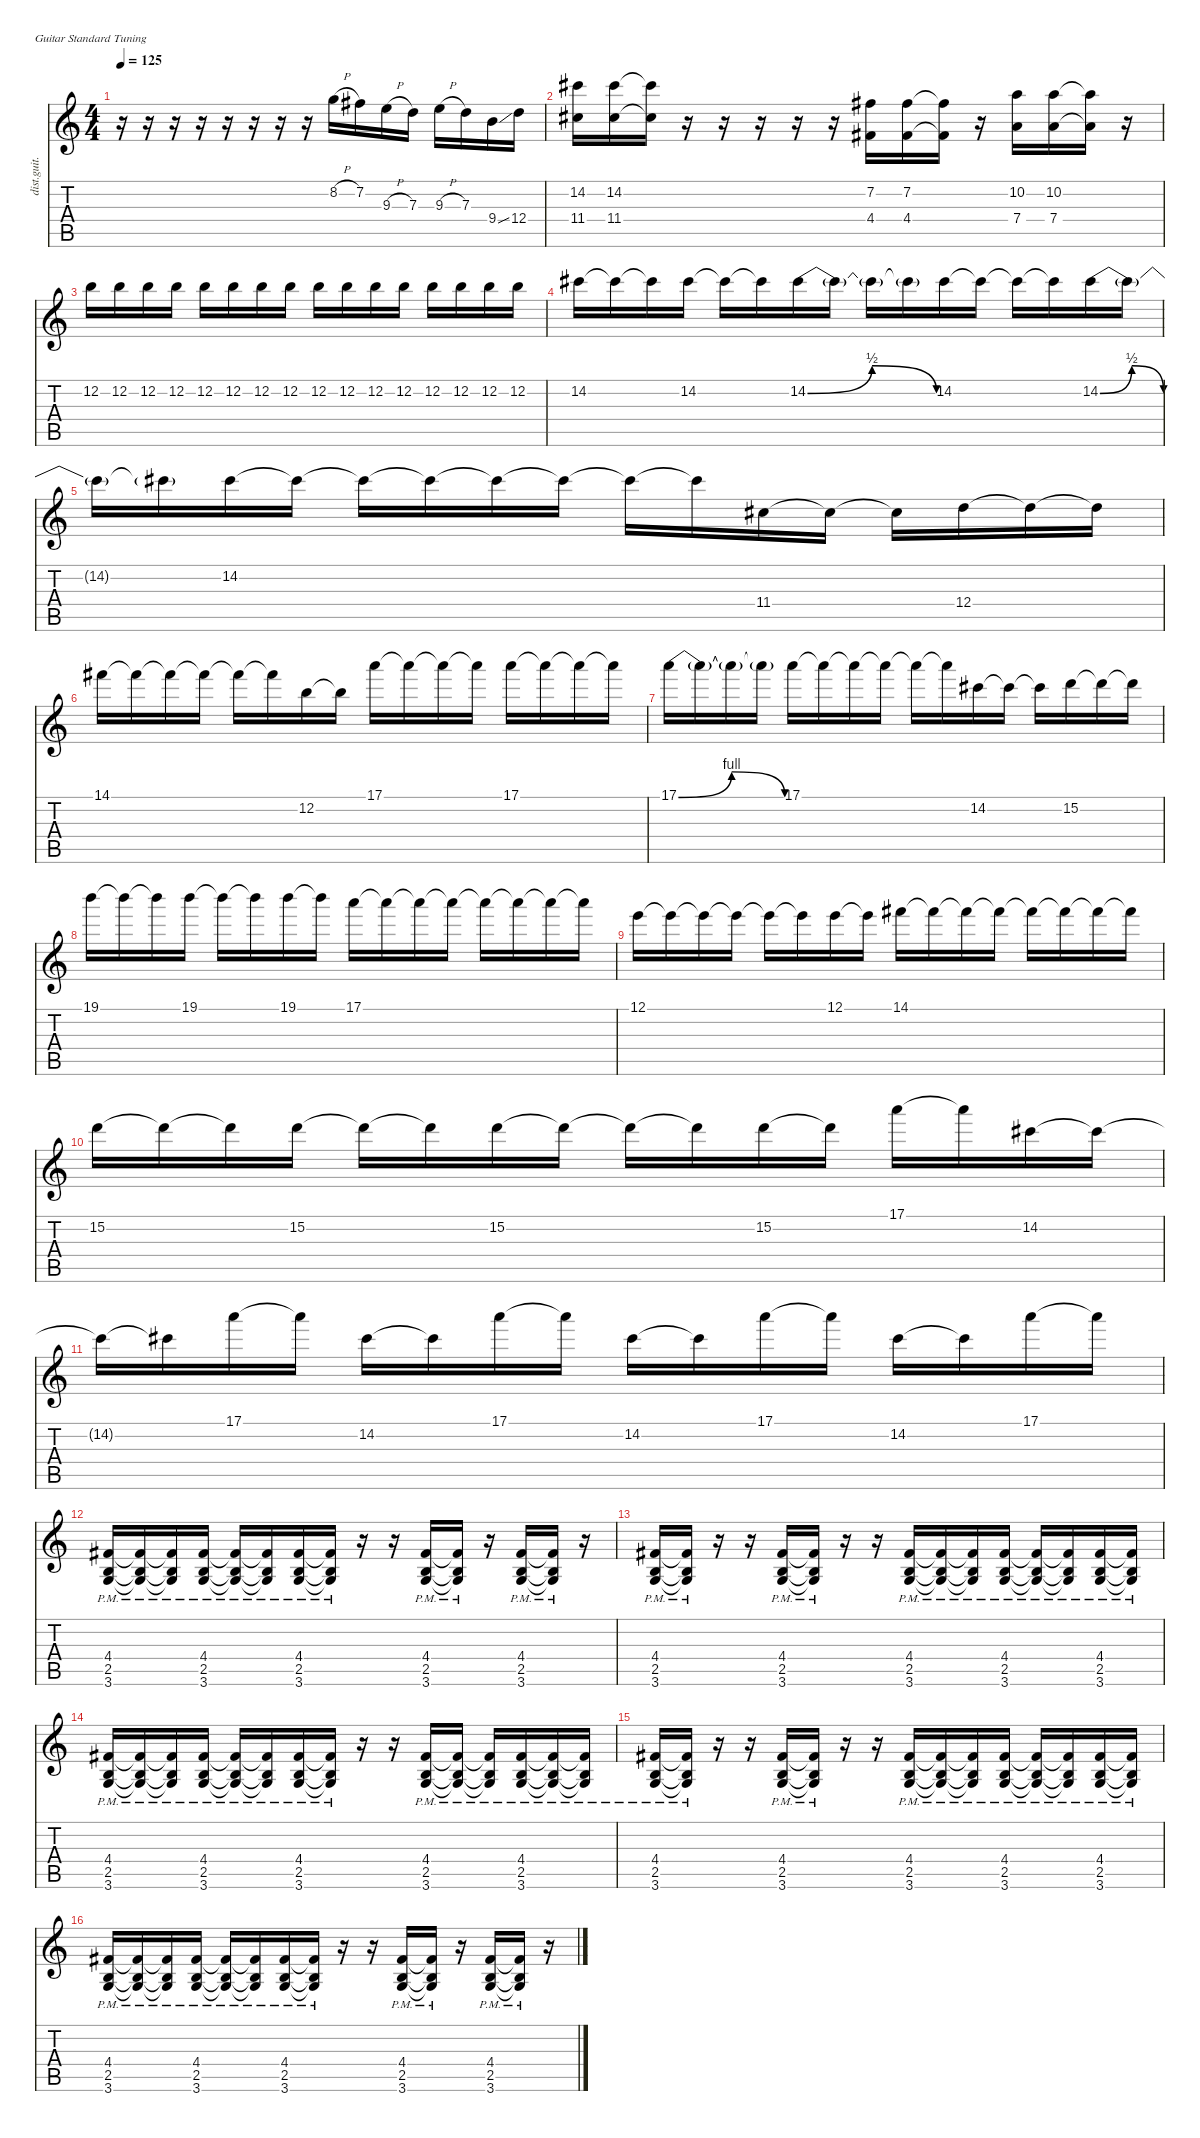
\defaultSystemsLayout 4
\hideDynamics
\bracketExtendMode nobrackets
\otherSystemsTrackNameOrientation horizontal
\track ("R" "dist.guit.") {instrument distortionguitar}
\staff {score tabs}
\tuning (E4 B3 G3 D3 A2 E2)
\ts (4 4)
\tempo 125
\clef g2
\ks c
r.16{dy mf beam Down} r.16{beam Down} r.16{beam Down} r.16{beam Down} r.16{beam Down} r.16{beam Down} r.16{beam Down} r.16{beam Down} 8.2{h}.16{beam Down} 7.2{acc #}.16{beam Down} 9.3{h}.16{beam Down} 7.3.16{beam Down} 9.3{h}.16{beam Down} 7.3.16{beam Down} 9.4{ss}.16{beam Down} 12.4.16{beam Down} |
(11.4{acc #} 14.2{acc #}).16{beam Down} (11.4{acc #} 14.2{acc #}).16{beam Down} (11.4{t acc #} 14.2{t acc #}).16{beam Down} r.16{beam Down} r.16{beam Down} r.16{beam Down} r.16{beam Down} r.16{beam Down} (4.4{acc #} 7.2{acc #}).16{beam Down} (4.4{acc #} 7.2{acc #}).16{beam Down} (4.4{t acc #} 7.2{t acc #}).16{beam Down} r.16{beam Down} (7.4 10.2).16{beam Down} (10.2 7.4).16{beam Down} (10.2{t} 7.4{t}).16{beam Down} r.16{beam Down} |
12.2.16{beam Down} 12.2.16{beam Down} 12.2.16{beam Down} 12.2.16{beam Down} 12.2.16{beam Down} 12.2.16{beam Down} 12.2.16{beam Down} 12.2.16{beam Down} 12.2.16{beam Down} 12.2.16{beam Down} 12.2.16{beam Down} 12.2.16{beam Down} 12.2.16{beam Down} 12.2.16{beam Down} 12.2.16{beam Down} 12.2.16{beam Down} |
14.2{acc #}.16{beam Down} 14.2{t acc #}.16{beam Down} 14.2{t acc #}.16{beam Down} 14.2{acc #}.16{beam Down} 14.2{t acc #}.16{beam Down} 14.2{t acc #}.16{beam Down} 14.2{be (bendrelease 0 0 9 2 20.4 2 30 0) acc #}.16{beam Down} 14.2{t acc #}.16{beam Down} 14.2{t acc #}.16{beam Down} 14.2{t acc #}.16{beam Down} 14.2{acc #}.16{beam Down} 14.2{t acc #}.16{beam Down} 14.2{t acc #}.16{beam Down} 14.2{t acc #}.16{beam Down} 14.2{be (bendrelease 0 0 10.2 2 20.4 2 30 0) acc #}.16{beam Down} 14.2{t acc #}.16{beam Down} |
14.2{t acc #}.16{beam Down} 14.2{t acc #}.16{beam Down} 14.2{acc #}.16{beam Down} 14.2{t acc #}.16{beam Down} 14.2{t acc #}.16{beam Down} 14.2{t acc #}.16{beam Down} 14.2{t acc #}.16{beam Down} 14.2{t acc #}.16{beam Down} 14.2{t acc #}.16{beam Down} 14.2{t acc #}.16{beam Down} 11.4{acc #}.16{beam Down} 11.4{t acc #}.16{beam Down} 11.4{t acc #}.16{beam Down} 12.4.16{beam Down} 12.4{t}.16{beam Down} 12.4{t}.16{beam Down} |
14.1{acc #}.16{beam Down} 14.1{t acc #}.16{beam Down} 14.1{t acc #}.16{beam Down} 14.1{t acc #}.16{beam Down} 14.1{t acc #}.16{beam Down} 14.1{t acc #}.16{beam Down} 12.2.16{beam Down} 12.2{t}.16{beam Down} 17.1.16{beam Down} 17.1{t}.16{beam Down} 17.1{t}.16{beam Down} 17.1{t}.16{beam Down} 17.1.16{beam Down} 17.1{t}.16{beam Down} 17.1{t}.16{beam Down} 17.1{t}.16{beam Down} |
17.1{be (bendrelease 0 0 9.6 4 20.4 4 30 0)}.16{beam Down} 17.1{t}.16{beam Down} 17.1{t}.16{beam Down} 17.1{t}.16{beam Down} 17.1.16{beam Down} 17.1{t}.16{beam Down} 17.1{t}.16{beam Down} 17.1{t}.16{beam Down} 17.1{t}.16{beam Down} 17.1{t}.16{beam Down} 14.2{acc #}.16{beam Down} 14.2{t acc #}.16{beam Down} 14.2{t acc #}.16{beam Down} 15.2.16{beam Down} 15.2{t}.16{beam Down} 15.2{t}.16{beam Down} |
19.1.16{beam Down} 19.1{t}.16{beam Down} 19.1{t}.16{beam Down} 19.1.16{beam Down} 19.1{t}.16{beam Down} 19.1{t}.16{beam Down} 19.1.16{beam Down} 19.1{t}.16{beam Down} 17.1.16{beam Down} 17.1{t}.16{beam Down} 17.1{t}.16{beam Down} 17.1{t}.16{beam Down} 17.1{t}.16{beam Down} 17.1{t}.16{beam Down} 17.1{t}.16{beam Down} 17.1{t}.16{beam Down} |
12.1.16{beam Down} 12.1{t}.16{beam Down} 12.1{t}.16{beam Down} 12.1{t}.16{beam Down} 12.1{t}.16{beam Down} 12.1{t}.16{beam Down} 12.1.16{beam Down} 12.1{t}.16{beam Down} 14.1{acc #}.16{beam Down} 14.1{t acc #}.16{beam Down} 14.1{t acc #}.16{beam Down} 14.1{t acc #}.16{beam Down} 14.1{t acc #}.16{beam Down} 14.1{t acc #}.16{beam Down} 14.1{t acc #}.16{beam Down} 14.1{t acc #}.16{beam Down} |
15.2.16{beam Down} 15.2{t}.16{beam Down} 15.2{t}.16{beam Down} 15.2.16{beam Down} 15.2{t}.16{beam Down} 15.2{t}.16{beam Down} 15.2.16{beam Down} 15.2{t}.16{beam Down} 15.2{t}.16{beam Down} 15.2{t}.16{beam Down} 15.2.16{beam Down} 15.2{t}.16{beam Down} 17.1.16{beam Down} 17.1{t}.16{beam Down} 14.2{acc #}.16{beam Down} 14.2{t acc #}.16{beam Down} |
14.2{t acc #}.16{beam Down} 14.2{t acc #}.16{beam Down} 17.1.16{beam Down} 17.1{t}.16{beam Down} 14.2{acc #}.16{beam Down} 14.2{t acc #}.16{beam Down} 17.1.16{beam Down} 17.1{t}.16{beam Down} 14.2{acc #}.16{beam Down} 14.2{t acc #}.16{beam Down} 17.1.16{beam Down} 17.1{t}.16{beam Down} 14.2{acc #}.16{beam Down} 14.2{t acc #}.16{beam Down} 17.1.16{beam Down} 17.1{t}.16{beam Down} |
(2.5{pm} 4.4{pm acc #} 3.6{pm}).16{beam Up} (2.5{pm t} 4.4{pm t acc #} 3.6{pm t}).16{beam Up} (2.5{pm t} 4.4{pm t acc #} 3.6{pm t}).16{beam Up} (2.5{pm} 4.4{pm acc #} 3.6{pm}).16{beam Up} (2.5{pm t} 4.4{pm t acc #} 3.6{pm t}).16{beam Up} (2.5{pm t} 4.4{pm t acc #} 3.6{pm t}).16{beam Up} (4.4{pm acc #} 2.5{pm} 3.6{pm}).16{beam Up} (4.4{pm t acc #} 2.5{pm t} 3.6{pm t}).16{beam Up} r.16{beam Up} r.16{beam Up} (2.5{pm} 4.4{pm acc #} 3.6{pm}).16{beam Up} (2.5{pm t} 4.4{pm t acc #} 3.6{pm t}).16{beam Up} r.16{beam Up} (4.4{pm acc #} 2.5{pm} 3.6{pm}).16{beam Up} (4.4{pm t acc #} 2.5{pm t} 3.6{pm t}).16{beam Up} r.16{beam Up} |
(2.5{pm} 4.4{pm acc #} 3.6{pm}).16{beam Up} (2.5{pm t} 4.4{pm t acc #} 3.6{pm t}).16{beam Up} r.16{beam Up} r.16{beam Up} (4.4{pm acc #} 2.5{pm} 3.6{pm}).16{beam Up} (4.4{pm t acc #} 2.5{pm t} 3.6{pm t}).16{beam Up} r.16{beam Up} r.16{beam Up} (2.5{pm} 4.4{pm acc #} 3.6{pm}).16{beam Up} (2.5{pm t} 4.4{pm t acc #} 3.6{pm t}).16{beam Up} (2.5{pm t} 4.4{pm t acc #} 3.6{pm t}).16{beam Up} (3.6{pm} 2.5{pm} 4.4{pm acc #}).16{beam Up} (4.4{pm t acc #} 2.5{pm t} 3.6{pm t}).16{beam Up} (4.4{pm t acc #} 2.5{pm t} 3.6{pm t}).16{beam Up} (2.5{pm} 4.4{pm acc #} 3.6{pm}).16{beam Up} (2.5{pm t} 4.4{pm t acc #} 3.6{pm t}).16{beam Up} |
(2.5{pm} 4.4{pm acc #} 3.6{pm}).16{beam Up} (2.5{pm t} 4.4{pm t acc #} 3.6{pm t}).16{beam Up} (2.5{pm t} 4.4{pm t acc #} 3.6{pm t}).16{beam Up} (2.5{pm} 4.4{pm acc #} 3.6{pm}).16{beam Up} (2.5{pm t} 4.4{pm t acc #} 3.6{pm t}).16{beam Up} (2.5{pm t} 4.4{pm t acc #} 3.6{pm t}).16{beam Up} (4.4{pm acc #} 2.5{pm} 3.6{pm}).16{beam Up} (4.4{pm t acc #} 2.5{pm t} 3.6{pm t}).16{beam Up} r.16{beam Up} r.16{beam Up} (2.5{pm} 4.4{pm acc #} 3.6{pm}).16{beam Up} (2.5{pm t} 4.4{pm t acc #} 3.6{pm t}).16{beam Up} (2.5{pm t} 4.4{pm t acc #} 3.6{pm t}).16{beam Up} (4.4{pm acc #} 2.5{pm} 3.6{pm}).16{beam Up} (4.4{pm t acc #} 2.5{pm t} 3.6{pm t}).16{beam Up} (4.4{pm t acc #} 2.5{pm t} 3.6{pm t}).16{beam Up} |
(2.5{pm} 4.4{pm acc #} 3.6{pm}).16{beam Up} (2.5{pm t} 4.4{pm t acc #} 3.6{pm t}).16{beam Up} r.16{beam Up} r.16{beam Up} (4.4{pm acc #} 2.5{pm} 3.6{pm}).16{beam Up} (4.4{pm t acc #} 2.5{pm t} 3.6{pm t}).16{beam Up} r.16{beam Up} r.16{beam Up} (2.5{pm} 4.4{pm acc #} 3.6{pm}).16{beam Up} (2.5{pm t} 4.4{pm t acc #} 3.6{pm t}).16{beam Up} (2.5{pm t} 4.4{pm t acc #} 3.6{pm t}).16{beam Up} (4.4{pm acc #} 2.5{pm} 3.6{pm}).16{beam Up} (4.4{pm t acc #} 2.5{pm t} 3.6{pm t}).16{beam Up} (4.4{pm t acc #} 2.5{pm t} 3.6{pm t}).16{beam Up} (2.5{pm} 4.4{pm acc #} 3.6{pm}).16{beam Up} (2.5{pm t} 4.4{pm t acc #} 3.6{pm t}).16{beam Up} |
(2.5{pm} 4.4{pm acc #} 3.6{pm}).16{beam Up} (2.5{pm t} 4.4{pm t acc #} 3.6{pm t}).16{beam Up} (2.5{pm t} 4.4{pm t acc #} 3.6{pm t}).16{beam Up} (2.5{pm} 4.4{pm acc #} 3.6{pm}).16{beam Up} (2.5{pm t} 4.4{pm t acc #} 3.6{pm t}).16{beam Up} (2.5{pm t} 4.4{pm t acc #} 3.6{pm t}).16{beam Up} (4.4{pm acc #} 2.5{pm} 3.6{pm}).16{beam Up} (4.4{pm t acc #} 2.5{pm t} 3.6{pm t}).16{beam Up} r.16{beam Up} r.16{beam Up} (2.5{pm} 4.4{pm acc #} 3.6{pm}).16{beam Up} (2.5{pm t} 4.4{pm t acc #} 3.6{pm t}).16{beam Up} r.16{beam Up} (4.4{pm acc #} 2.5{pm} 3.6{pm}).16{beam Up} (4.4{pm t acc #} 2.5{pm t} 3.6{pm t}).16{beam Up} r.16{beam Up}
